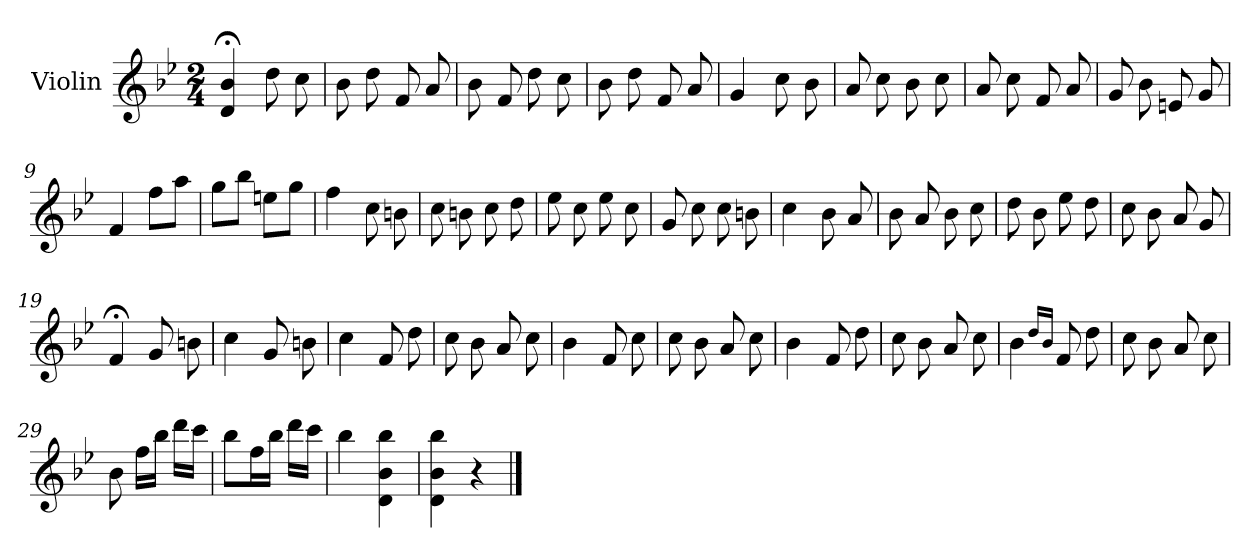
**kern
*part1
*staff1
*I"Violin
*I'Vln.
*clefG2
*k[b-e-]
*M2/4
=1
4d;</ 4b-;</
8dd\
8cc\
=2
8b-\
8dd\
8f/
8a/
=3
8b-\
8f/
8dd\
8cc\
=4
8b-\
8dd\
8f/
8a/
=5
4g/
8cc\
8b-\
=6
8a/
8cc\
8b-\
8cc\
=7
8a/
8cc\
8f/
8a/
!!LO:LB:g=z
=8
8g/
8b-\
8en/
8g/
=9
4f/
8ff\L
8aa\J
=10
8gg\L
8bb-\J
8een\L
8gg\J
=11
4ff\
8cc\
8bn\
=12
8cc\
8bn\
8cc\
8dd\
=13
8ee-\
8cc\
8ee-\
8cc\
=14
8g/
8cc\
8cc\
8bn\
=15
4cc\
8b-\
8a/
!!LO:LB:g=z
=16
8b-\
8a/
8b-\
8cc\
=17
8dd\
8b-\
8ee-\
8dd\
=18
8cc\
8b-\
8a/
8g/
=19
4f;</
8g/
8bn\
=20
4cc\
8g/
8bn\
=21
4cc\
8f/
8dd\
=22
8cc\
8b-\
8a/
8cc\
=23
4b-\
8f/
8cc\
!!LO:LB:g=z
=24
8cc\
8b-\
8a/
8cc\
=25
4b-\
8f/
8dd\
=26
8cc\
8b-\
8a/
8cc\
=27
4b-\
16qqdd/LL
16qqb-/JJ
8f/
8dd\
=28
8cc\
8b-\
8a/
8cc\
=29
8b-\
16ff\LL
16bb-\JJ
16ddd\LL
16ccc\JJ
=30
8bb-\L
16ff\L
16bb-\JJ
16ddd\LL
16ccc\JJ
=31
4bb-\
4d\ 4b-\ 4bb-\
!!LO:LB:g=z
=32
4d\ 4b-\ 4bb-\
4r
==
*-
